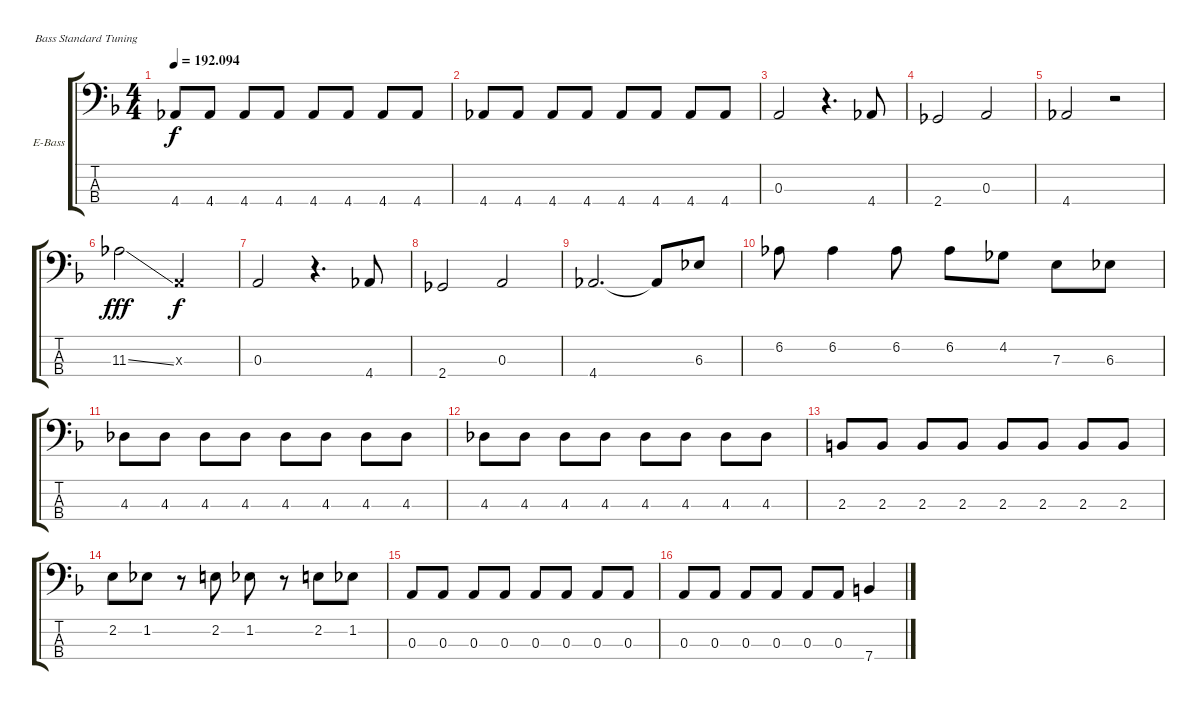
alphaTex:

\bracketExtendMode groupsimilarinstruments
\firstSystemTrackNameOrientation horizontal
\otherSystemsTrackNameOrientation horizontal
\track ("Алексей Харьков" "E-Bass") {instrument electricbasspick}
\staff {score tabs}
\tuning (G2 D2 A1 E1)
\ts (4 4)
\tempo
192.094
\accidentals auto
\clef f4
\ottava regular
\simile none
\ks f
4.4.8{dy f} 4.4.8 4.4.8 4.4.8 4.4.8 4.4.8 4.4.8 4.4.8 |
4.4.8 4.4.8 4.4.8 4.4.8 4.4.8 4.4.8 4.4.8 4.4.8 |
0.3.2 r.4{d} 4.4.8 |
2.4.2 0.3.2 |
4.4.2 r.2 |
11.3{ss}.2{dy fff} 0.3{x}.2{dy f} |
0.3.2 r.4{d} 4.4.8 |
2.4.2 0.3.2 |
4.4.2{d} 4.4{t}.8 6.3.8 |
6.2.8 6.2.4 6.2.8 6.2.8 4.2.8 7.3.8 6.3.8 |
4.3.8 4.3.8 4.3.8 4.3.8 4.3.8 4.3.8 4.3.8 4.3.8 |
4.3.8 4.3.8 4.3.8 4.3.8 4.3.8 4.3.8 4.3.8 4.3.8 |
2.3.8 2.3.8 2.3.8 2.3.8 2.3.8 2.3.8 2.3.8 2.3.8 |
2.2.8 1.2.8 r.8 2.2.8 1.2.8 r.8 2.2.8 1.2.8 |
0.3.8 0.3.8 0.3.8 0.3.8 0.3.8 0.3.8 0.3.8 0.3.8 |
0.3.8 0.3.8 0.3.8 0.3.8 0.3.8 0.3.8 7.4{ss}.4
